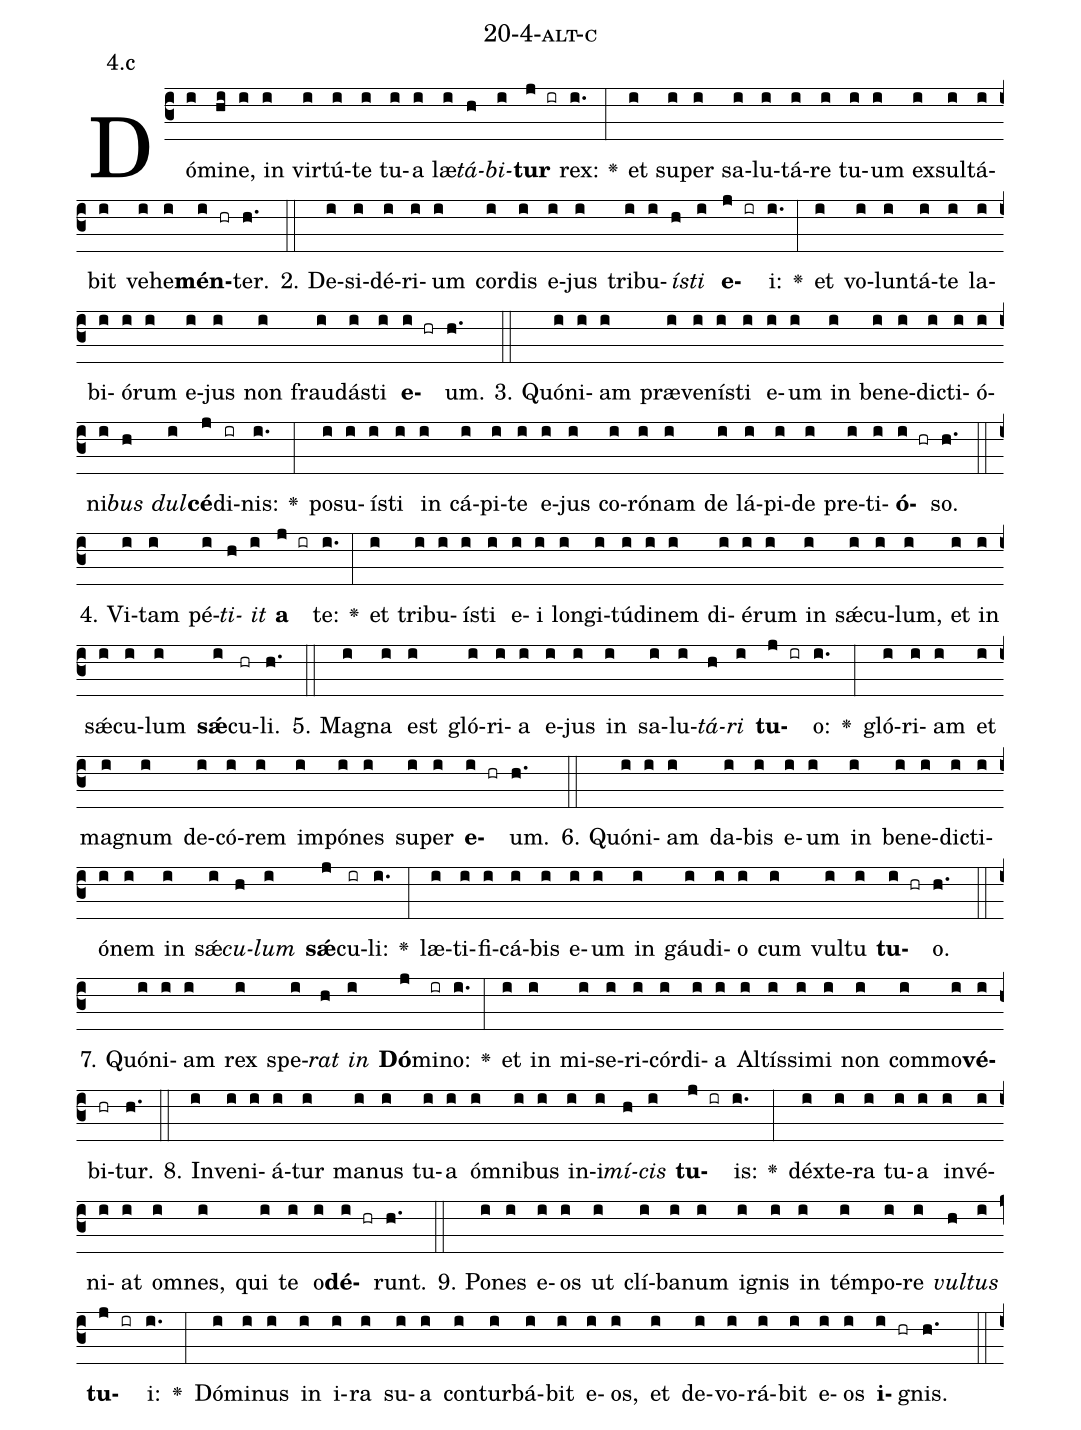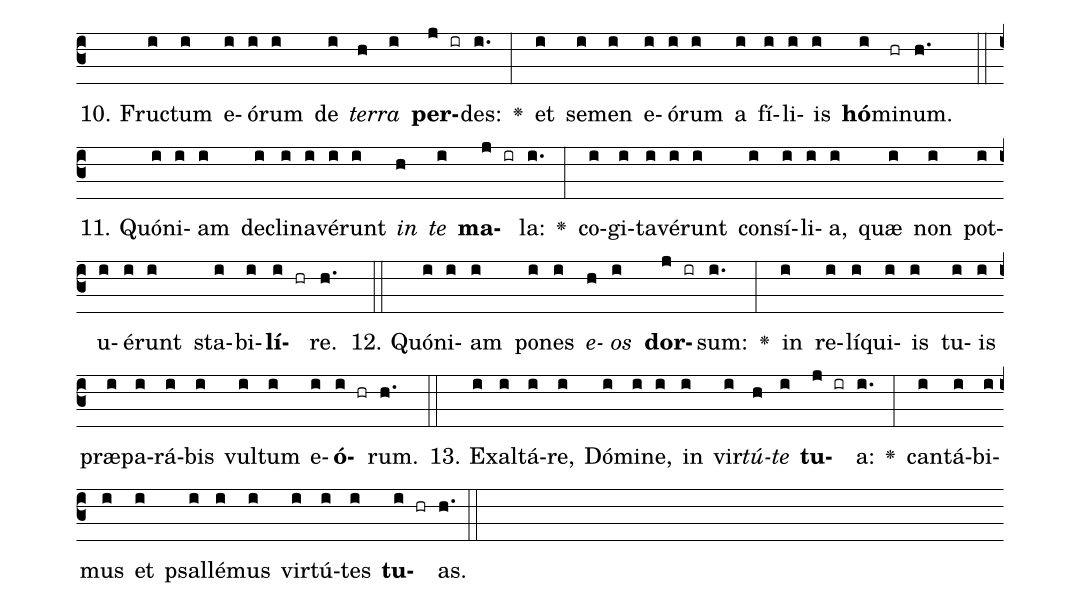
name: 20-4-alt-c;
annotation: 4.c;
%%
(c3)Dó(i)mi(hi)ne,(i) in(i) vir(i)tú(i)te(i) tu(i)a(i) læ(i)<i>tá</i>(h)<i>bi</i>(i)<b>tur</b>(j ir) rex:(i.) <v>\greheightstar</v>(:) et(i) su(i)per(i) sa(i)lu(i)tá(i)re(i) tu(i)um(i) ex(i)sul(i)tá(i)bit(i) ve(i)he(i)<b>mén</b>(i hr)ter.(h.) (::)
2. De(i)si(i)dé(i)ri(i)um(i) cor(i)dis(i) e(i)jus(i) tri(i)bu(i)<i>ís</i>(h)<i>ti</i>(i) <b>e</b>(j ir)i:(i.) <v>\greheightstar</v>(:) et(i) vo(i)lun(i)tá(i)te(i) la(i)bi(i)ó(i)rum(i) e(i)jus(i) non(i) frau(i)dás(i)ti(i) <b>e</b>(i hr)um.(h.) (::)
3. Quón(i)i(i)am(i) præ(i)ve(i)nís(i)ti(i) e(i)um(i) in(i) be(i)ne(i)dic(i)ti(i)ó(i)ni(i)<i>bus</i>(h) <i>dul</i>(i)<b>cé</b>(j)di(ir)nis:(i.) <v>\greheightstar</v>(:) po(i)su(i)ís(i)ti(i) in(i) cá(i)pi(i)te(i) e(i)jus(i) co(i)ró(i)nam(i) de(i) lá(i)pi(i)de(i) pre(i)ti(i)<b>ó</b>(i hr)so.(h.) (::)
4. Vi(i)tam(i) pé(i)<i>ti</i>(h)<i>it</i>(i) <b>a</b>(j ir) te:(i.) <v>\greheightstar</v>(:) et(i) tri(i)bu(i)ís(i)ti(i) e(i)i(i) lon(i)gi(i)tú(i)di(i)nem(i) di(i)é(i)rum(i) in(i) sǽ(i)cu(i)lum,(i) et(i) in(i) sǽ(i)cu(i)lum(i) <b>sǽ</b>(i)cu(hr)li.(h.) (::)
5. Ma(i)gna(i) est(i) gló(i)ri(i)a(i) e(i)jus(i) in(i) sa(i)lu(i)<i>tá</i>(h)<i>ri</i>(i) <b>tu</b>(j ir)o:(i.) <v>\greheightstar</v>(:) gló(i)ri(i)am(i) et(i) ma(i)gnum(i) de(i)có(i)rem(i) im(i)pó(i)nes(i) su(i)per(i) <b>e</b>(i hr)um.(h.) (::)
6. Quón(i)i(i)am(i) da(i)bis(i) e(i)um(i) in(i) be(i)ne(i)dic(i)ti(i)ó(i)nem(i) in(i) sǽ(i)<i>cu</i>(h)<i>lum</i>(i) <b>sǽ</b>(j)cu(ir)li:(i.) <v>\greheightstar</v>(:) læ(i)ti(i)fi(i)cá(i)bis(i) e(i)um(i) in(i) gáu(i)di(i)o(i) cum(i) vul(i)tu(i) <b>tu</b>(i hr)o.(h.) (::)
7. Quón(i)i(i)am(i) rex(i) spe(i)<i>rat</i>(h) <i>in</i>(i) <b>Dó</b>(j)mi(ir)no:(i.) <v>\greheightstar</v>(:) et(i) in(i) mi(i)se(i)ri(i)cór(i)di(i)a(i) Al(i)tís(i)si(i)mi(i) non(i) com(i)mo(i)<b>vé</b>(i)bi(hr)tur.(h.) (::)
8. In(i)ve(i)ni(i)á(i)tur(i) ma(i)nus(i) tu(i)a(i) óm(i)ni(i)bus(i) in(i)i(i)<i>mí</i>(h)<i>cis</i>(i) <b>tu</b>(j ir)is:(i.) <v>\greheightstar</v>(:) déx(i)te(i)ra(i) tu(i)a(i) in(i)vé(i)ni(i)at(i) om(i)nes,(i) qui(i) te(i) o(i)<b>dé</b>(i hr)runt.(h.) (::)
9. Po(i)nes(i) e(i)os(i) ut(i) clí(i)ba(i)num(i) i(i)gnis(i) in(i) tém(i)po(i)re(i) <i>vul</i>(h)<i>tus</i>(i) <b>tu</b>(j ir)i:(i.) <v>\greheightstar</v>(:) Dó(i)mi(i)nus(i) in(i) i(i)ra(i) su(i)a(i) con(i)tur(i)bá(i)bit(i) e(i)os,(i) et(i) de(i)vo(i)rá(i)bit(i) e(i)os(i) <b>i</b>(i hr)gnis.(h.) (::)
10. Fruc(i)tum(i) e(i)ó(i)rum(i) de(i) <i>ter</i>(h)<i>ra</i>(i) <b>per</b>(j ir)des:(i.) <v>\greheightstar</v>(:) et(i) se(i)men(i) e(i)ó(i)rum(i) a(i) fí(i)li(i)is(i) <b>hó</b>(i)mi(hr)num.(h.) (::)
11. Quón(i)i(i)am(i) de(i)cli(i)na(i)vé(i)runt(i) <i>in</i>(h) <i>te</i>(i) <b>ma</b>(j ir)la:(i.) <v>\greheightstar</v>(:) co(i)gi(i)ta(i)vé(i)runt(i) con(i)sí(i)li(i)a,(i) quæ(i) non(i) pot(i)u(i)é(i)runt(i) sta(i)bi(i)<b>lí</b>(i hr)re.(h.) (::)
12. Quón(i)i(i)am(i) po(i)nes(i) <i>e</i>(h)<i>os</i>(i) <b>dor</b>(j ir)sum:(i.) <v>\greheightstar</v>(:) in(i) re(i)lí(i)qui(i)is(i) tu(i)is(i) præ(i)pa(i)rá(i)bis(i) vul(i)tum(i) e(i)<b>ó</b>(i hr)rum.(h.) (::)
13. Ex(i)al(i)tá(i)re,(i) Dó(i)mi(i)ne,(i) in(i) vir(i)<i>tú</i>(h)<i>te</i>(i) <b>tu</b>(j ir)a:(i.) <v>\greheightstar</v>(:) can(i)tá(i)bi(i)mus(i) et(i) psal(i)lé(i)mus(i) vir(i)tú(i)tes(i) <b>tu</b>(i hr)as.(h.) (::)
